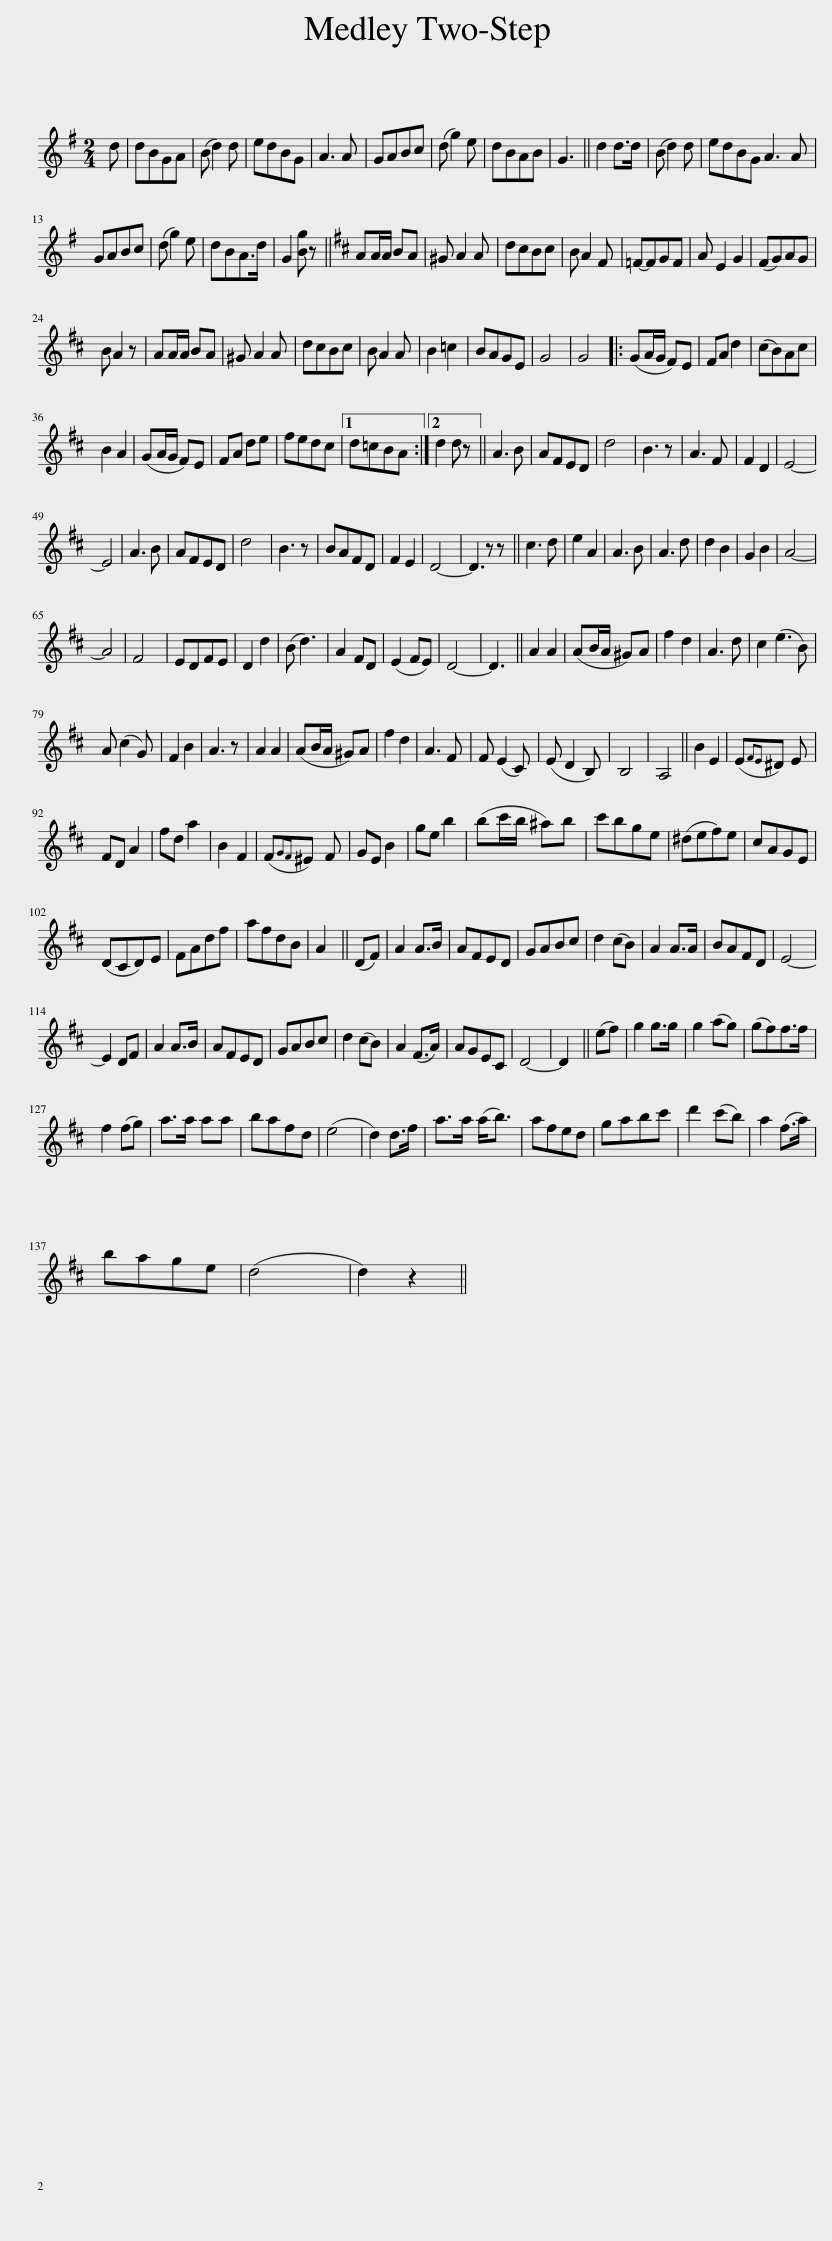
X:1
L:1/8
M:2/4
I:linebreak $
K:G
V:1 treble
V:1
 d | dBGA | (B d2) d | edBG | A3 A | %5
 GABc | (d g2) e | dBAB | G3 || d2 d>d | %10
 (B d2) d | edBG A3 A |$ GABc | (d g2) e | dBA>d | %15
 G2 [Bg] z ||[K:D] AA/A/ BA | ^G A2 A | dcBc | B A2 F | %20
 =F-FGF | A E2 G2 | (FG)AG |$ B A2 z | AA/A/ BA | %25
 ^G A2 A | dcBc | B A2 A | B2 =c2 | BAGE | %30
 G4 | G4 |: (GA/G/ F)E | FA d2 | (cB)Ac |$ %35
 B2 A2 | (GA/G/ F)E | FA de | fedc |1 d=cBA :|2 %40
 d2 d z || A3 B | AFED | d4 | B3 z | %45
 A3 F | F2 D2 | E4- |$ E4 | A3 B | %50
 AFED | d4 | B3 z | BAFD | F2 E2 | %55
 D4- | D3 z z || c3 d | e2 A2 | A3 B | %60
 A3 d | d2 B2 | G2 B2 | A4- |$ A4 | %65
 F4 | EDFE | D2 d2 | (B d3) | A2 FD | %70
 (E2 FE) | D4- | D3 || A2 A2 | (AB/A/ ^G)A | %75
 f2 d2 | A3 d | c2 (e3 B) |$ A (c2 G) | F2 B2 | %80
 A3 z | A2 A2 | (AB/A/ ^G)A | f2 d2 | A3 F | %85
 F (E2 C) | (E D2 B,) | B,4 | A,4 || B2 E2 | %90
 (E{FE}^D) E |$ FD A2 | fd a2 | B2 F2 | (F{GF}^E) F | %95
 GE B2 | ge b2 | (bc'/b/ ^a)b | c'bge | (^def)e | %100
 cAGE |$ (DCD)E | FAdf | afdB | A2 || %105
 (DF) | A2 A>B | AFED | GABc | d2 (cB) | %110
 A2 A>A | BAFD | E4- |$ E2 DF | A2 A>B | %115
 AFED | GABc | d2 (cB) | A2 (F>A) | AGEC | %120
 D4- | D2 || (ef) | g2 g>g | g2 (ag) | %125
 (gf)f>f |$ f2 (fg) | a>a aa | bafd | (e4 | %130
 d2) d>f | a>a (a<b) | afed | gabc' | d'2 (c'b) | %135
 a2 (f>a) |$ bage | (d4 | d2) z2 || %139
